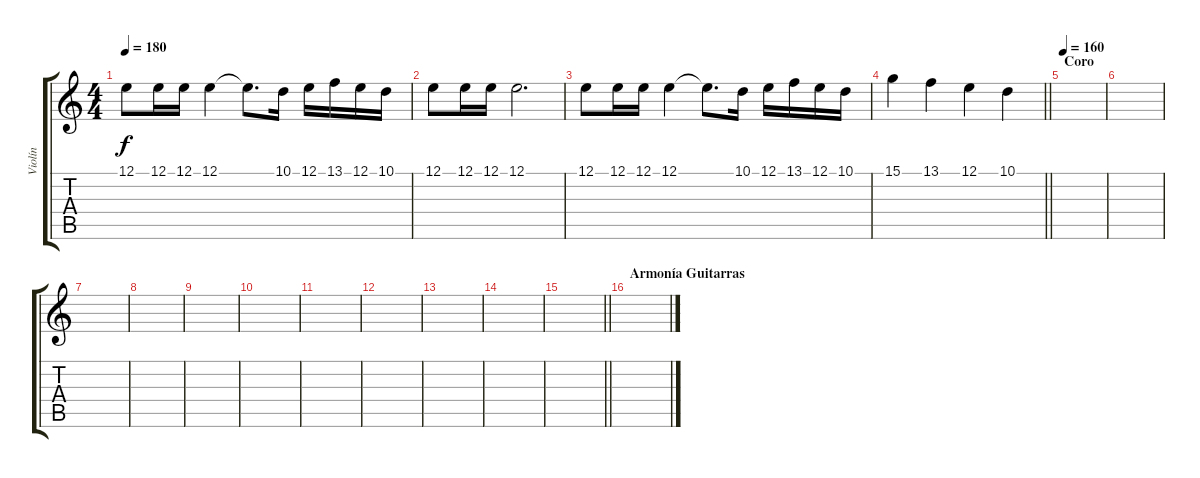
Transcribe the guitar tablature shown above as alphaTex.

\track ("Violín" "Violín") {instrument violin}
\staff {score tabs}
\tuning (E4 B3 G3 D3 A2 E2) {hide}
\ts (4 4)
\tempo 180
\clef g2
\ks c
12.1.8{dy f} 12.1.16 12.1.16 12.1.4 12.1{t}.8{d} 10.1.16 12.1.16 13.1.16 12.1.16 10.1.16 |
12.1.8 12.1.16 12.1.16 12.1.2{d} |
12.1.8 12.1.16 12.1.16 12.1.4 12.1{t}.8{d} 10.1.16 12.1.16 13.1.16 12.1.16 10.1.16 |
\barLineRight lightlight
15.1.4 13.1.4 12.1.4 10.1.4 |
\section ("" "Coro")
\tempo 160
|
|
|
|
|
|
|
|
|
|
\barLineRight lightlight
|
\section ("" "Armonía Guitarras")
